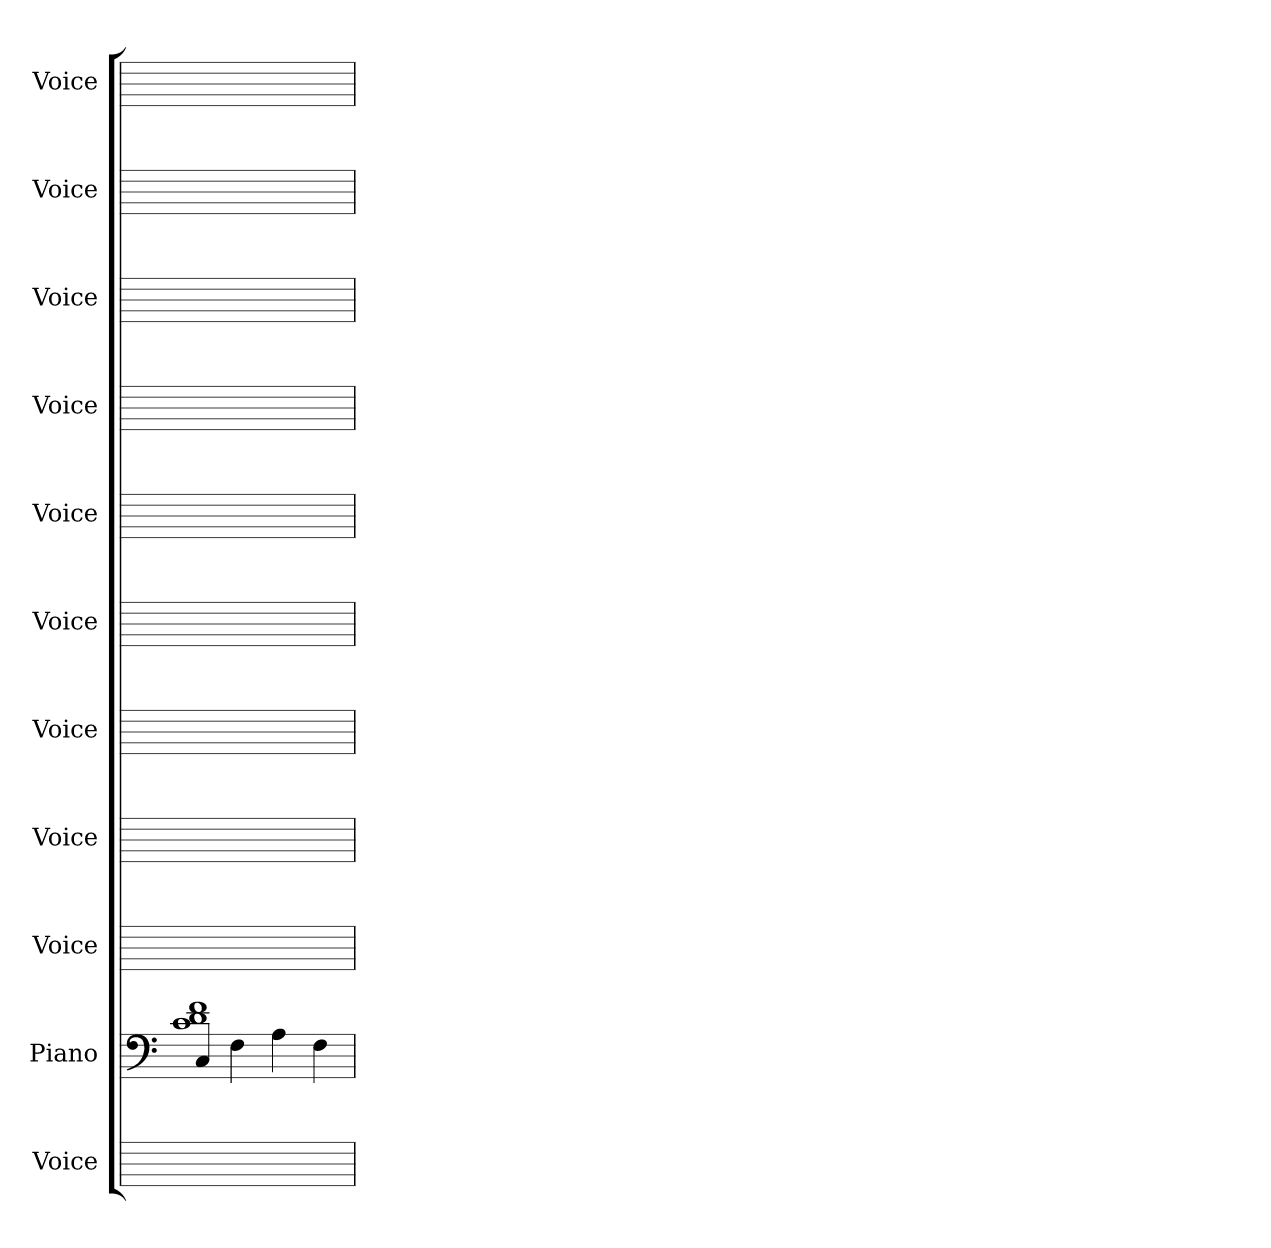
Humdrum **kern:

**kern	**kern	**kern	**kern	**kern	**kern	**kern	**kern	**kern	**kern	**kern
*part11	*part10	*part9	*part8	*part7	*part6	*part5	*part4	*part3	*part2	*part1
*staff11	*staff10	*staff9	*staff8	*staff7	*staff6	*staff5	*staff4	*staff3	*staff2	*staff1
*I"Voice	*I"Piano	*I"Voice	*I"Voice	*I"Voice	*I"Voice	*I"Voice	*I"Voice	*I"Voice	*I"Voice	*I"Voice
*	*I'Pno	*	*	*	*	*	*	*	*	*
*	*clefF4	*	*	*	*	*	*	*	*	*
=	=	=	=	=	=	=	=	=	=	=
*	*^	*	*	*	*	*	*	*	*	*
*	*	*^	*	*	*	*	*	*	*	*	*
4ryy	1f	1c 1d	4C/	4ryy	4ryy	4ryy	4ryy	4ryy	4ryy	4ryy	4ryy	4ryy
2.ryy	.	.	4F\	2.ryy	2.ryy	2.ryy	2.ryy	2.ryy	2.ryy	2.ryy	2.ryy	2.ryy
.	.	.	4A\	.	.	.	.	.	.	.	.	.
.	.	.	4F\	.	.	.	.	.	.	.	.	.
*	*v	*v	*v	*	*	*	*	*	*	*	*	*
=	=	=	=	=	=	=	=	=	=	=
*-	*-	*-	*-	*-	*-	*-	*-	*-	*-	*-
